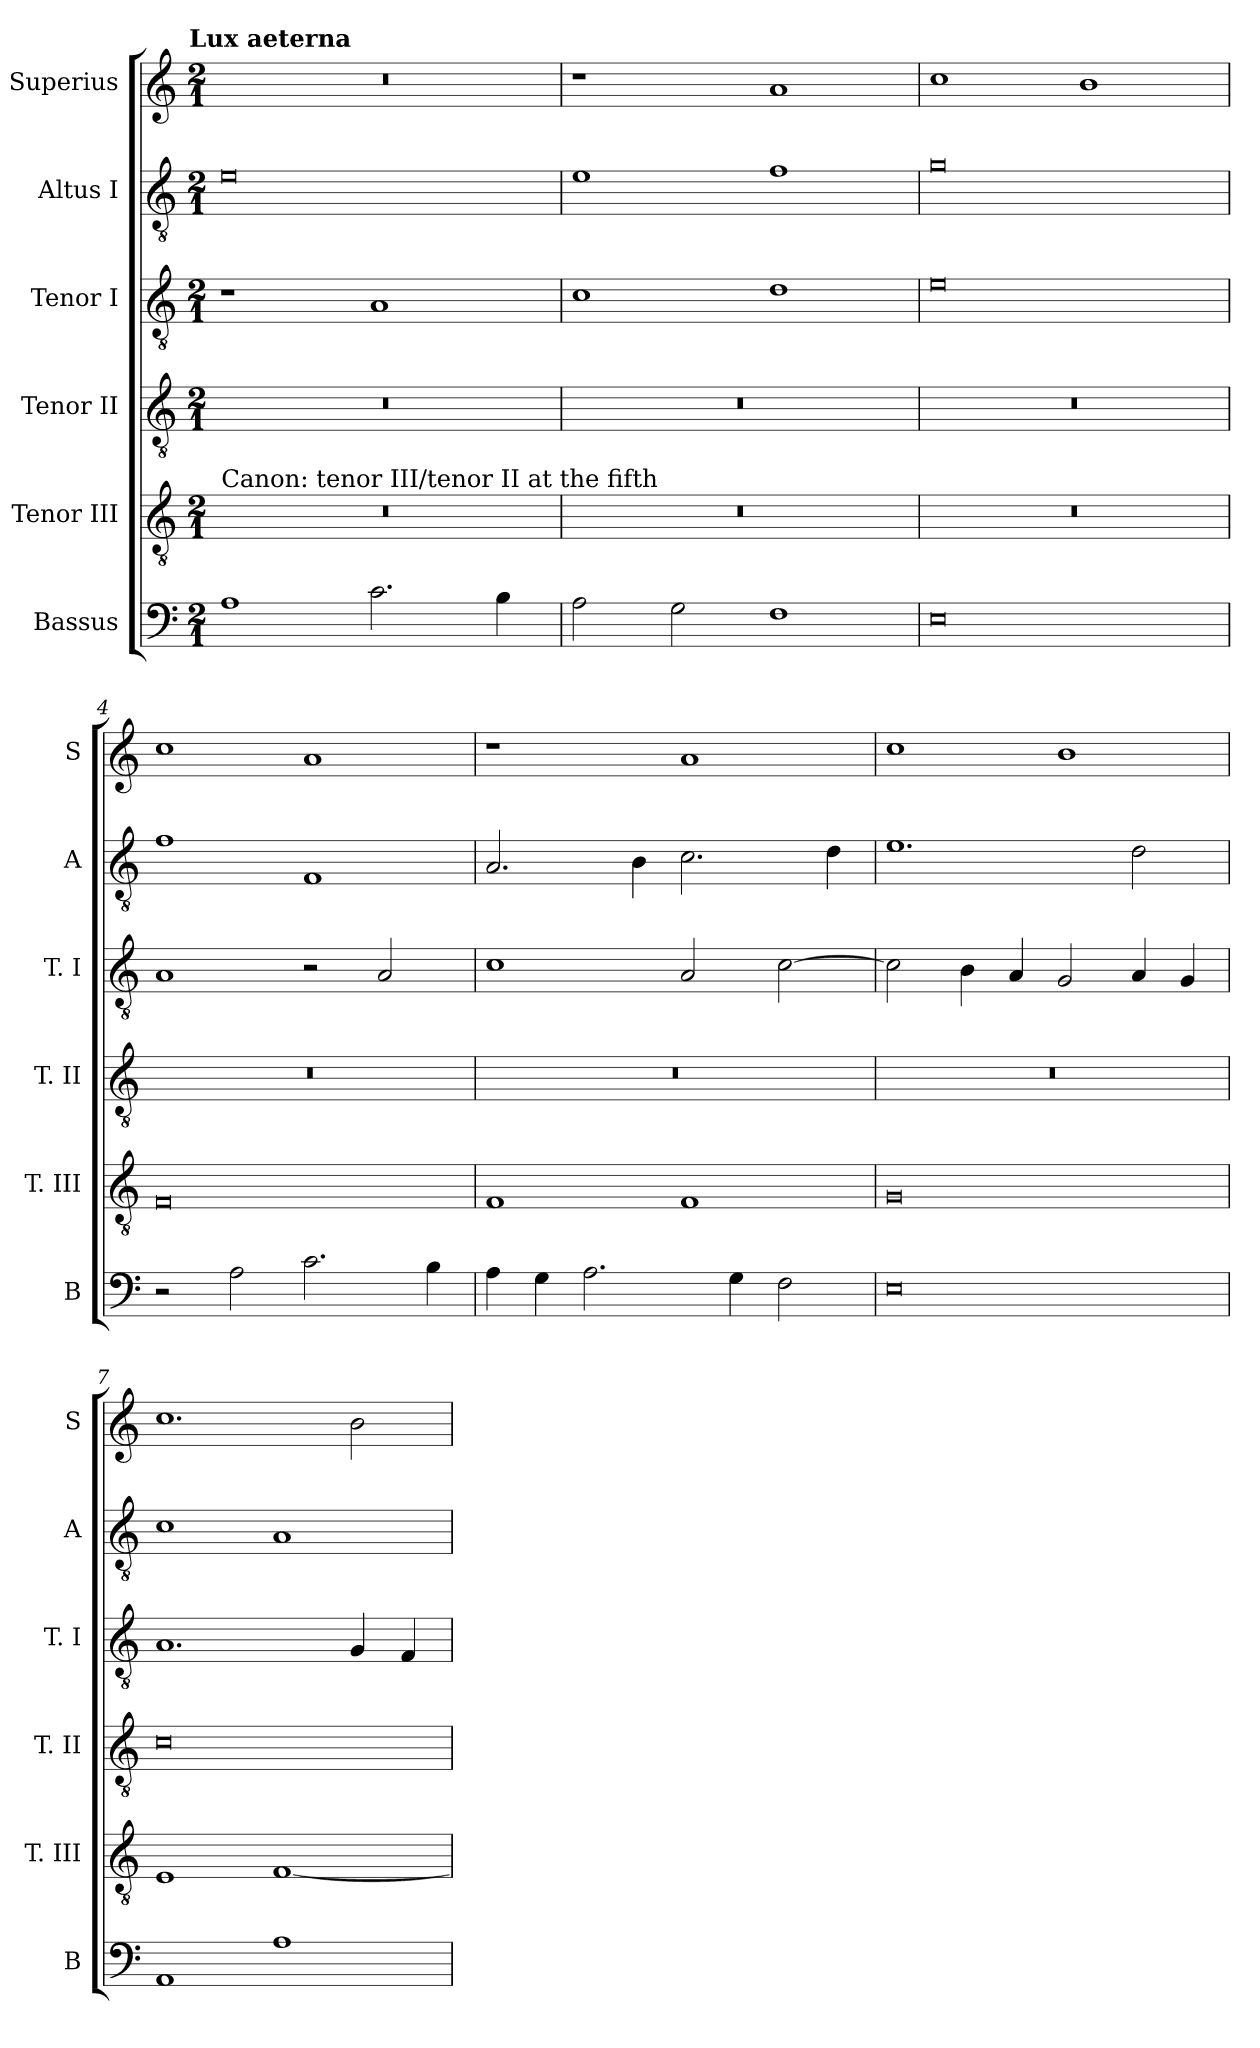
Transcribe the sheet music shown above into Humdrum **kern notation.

**kern	**kern	**kern	**kern	**kern	**kern
*part6	*part5	*part4	*part3	*part2	*part1
*staff6	*staff5	*staff4	*staff3	*staff2	*staff1
*I"Bassus	*I"Tenor III	*I"Tenor II	*I"Tenor I	*I"Altus I	*I"Superius
*I'B	*I'T. III	*I'T. II	*I'T. I	*I'A	*I'S
*clefF4	*clefGv2	*clefGv2	*clefGv2	*clefGv2	*clefG2
*k[]	*k[]	*k[]	*k[]	*k[]	*k[]
*C:	*C:	*C:	*C:	*C:	*C:
!!LO:TX:omd:t=Lux aeterna
*M2/1	*M2/1	*M2/1	*M2/1	*M2/1	*M2/1
=1	=1	=1	=1	=1	=1
!	!LO:TX:a:t=Canon&colon; tenor III/tenor II at the fifth	!	!	!	!
1A	0r	0r	1r	0e	0r
2.c	.	.	1A	.	.
4B	.	.	.	.	.
=2	=2	=2	=2	=2	=2
2A	0r	0r	1c	1e	1r
2G	.	.	.	.	.
1F	.	.	1d	1f	1a
=3	=3	=3	=3	=3	=3
0E	0r	0r	0e	0g	1cc
.	.	.	.	.	1b
=4	=4	=4	=4	=4	=4
2r	0F	0r	1A	1f	1cc
2A	.	.	.	.	.
2.c	.	.	2r	1F	1a
.	.	.	2A	.	.
4B	.	.	.	.	.
=5	=5	=5	=5	=5	=5
4A	1F	0r	1c	2.A	1r
4G	.	.	.	.	.
2.A	.	.	.	.	.
.	.	.	.	4B	.
.	1F	.	2A	2.c	1a
4G	.	.	.	.	.
2F	.	.	[2c	.	.
.	.	.	.	4d	.
=6	=6	=6	=6	=6	=6
0E	0G	0r	2c]	1.e	1cc
.	.	.	4B	.	.
.	.	.	4A	.	.
.	.	.	2G	.	1b
.	.	.	4A	2d	.
.	.	.	4G	.	.
=7	=7	=7	=7	=7	=7
1AA	1E	0c	1.A	1c	1.cc
1A	[1F	.	.	1A	.
.	.	.	4G	.	2b
.	.	.	4F	.	.
=	=	=	=	=	=
*-	*-	*-	*-	*-	*-
